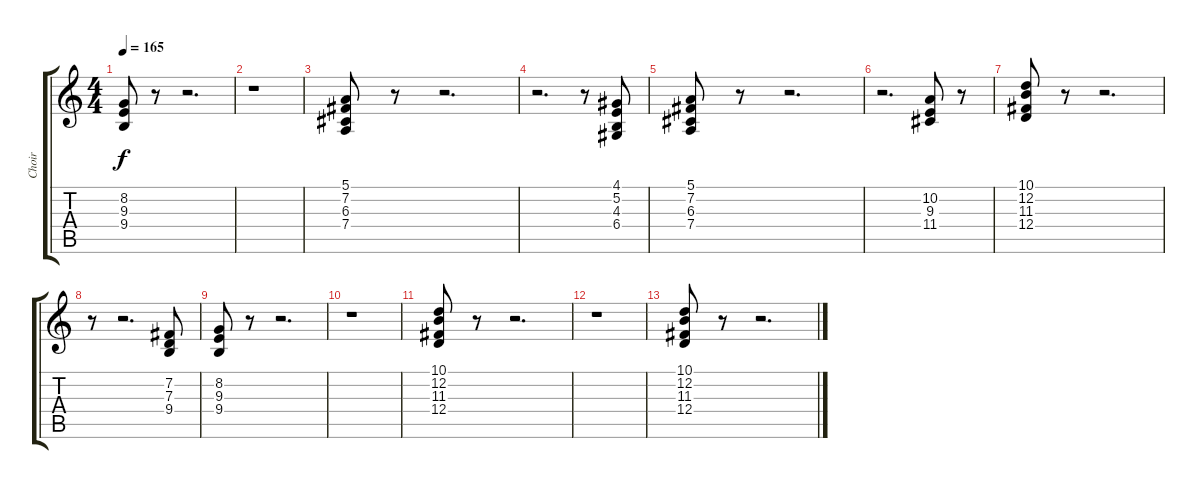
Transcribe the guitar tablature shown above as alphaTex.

\track ("Choir" "Choir") {instrument choiraahs}
\staff {score tabs}
\tuning (E4 B3 G3 D3 A2 E2) {hide}
\ts (4 4)
\tempo 165
\clef g2
\ks c
(8.2 9.3 9.4).8{dy f} r.8 r.2{d} |
r.1 |
(5.1 7.2 6.3 7.4).8 r.8 r.2{d} |
r.2{d} r.8 (4.1 5.2 4.3 6.4).8 |
(5.1 7.2 6.3 7.4).8 r.8 r.2{d} |
r.2{d} (10.2 9.3 11.4).8 r.8 |
(10.1 12.2 11.3 12.4).8 r.8 r.2{d} |
r.8 r.2{d} (7.2 7.3 9.4).8 |
(8.2 9.3 9.4).8 r.8 r.2{d} |
r.1 |
(10.1 12.2 11.3 12.4).8 r.8 r.2{d} |
r.1 |
(10.1 12.2 11.3 12.4).8 r.8 r.2{d}
